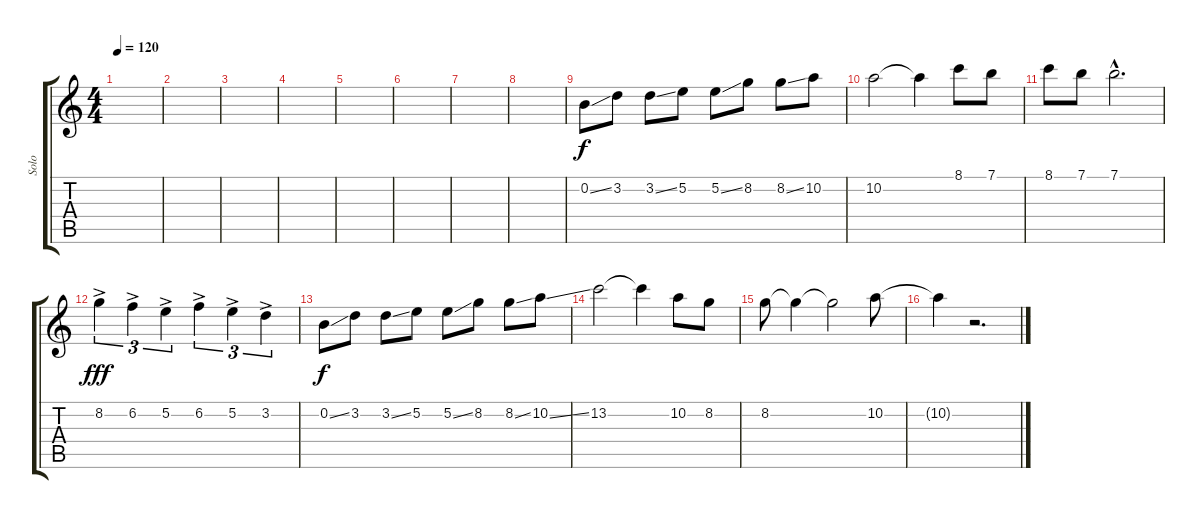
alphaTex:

\track ("Solo" "Solo") {instrument electricguitarclean}
\staff {score tabs}
\tuning (E4 B3 G3 D3 A2 E2) {hide}
\ts (4 4)
\tempo 120
\clef g2
\ks c
|
|
|
|
|
|
|
|
0.2{ss}.8{volume 16 instrument electricguitarclean} 3.2.8 3.2{ss}.8 5.2.8 5.2{ss}.8 8.2.8 8.2{ss}.8 10.2.8 |
10.2.2 10.2{t}.4 8.1.8 7.1.8 |
8.1.8 7.1.8 7.1{hac}.2{d} |
8.2{ac}.4{tu (3 2) dy fff} 6.2{ac}.4{tu (3 2)} 5.2{ac}.4{tu (3 2)} 6.2{ac}.4{tu (3 2)} 5.2{ac}.4{tu (3 2)} 3.2{ac}.4{tu (3 2)} |
0.2{ss}.8{dy f} 3.2.8 3.2{ss}.8 5.2.8 5.2{ss}.8 8.2.8 8.2{ss}.8 10.2{ss}.8 |
13.2.2 13.2{t}.4 10.2.8 8.2.8 |
8.2.8 8.2{t}.4 8.2{t}.2 10.2.8 |
10.2{t}.4 r.2{d}
